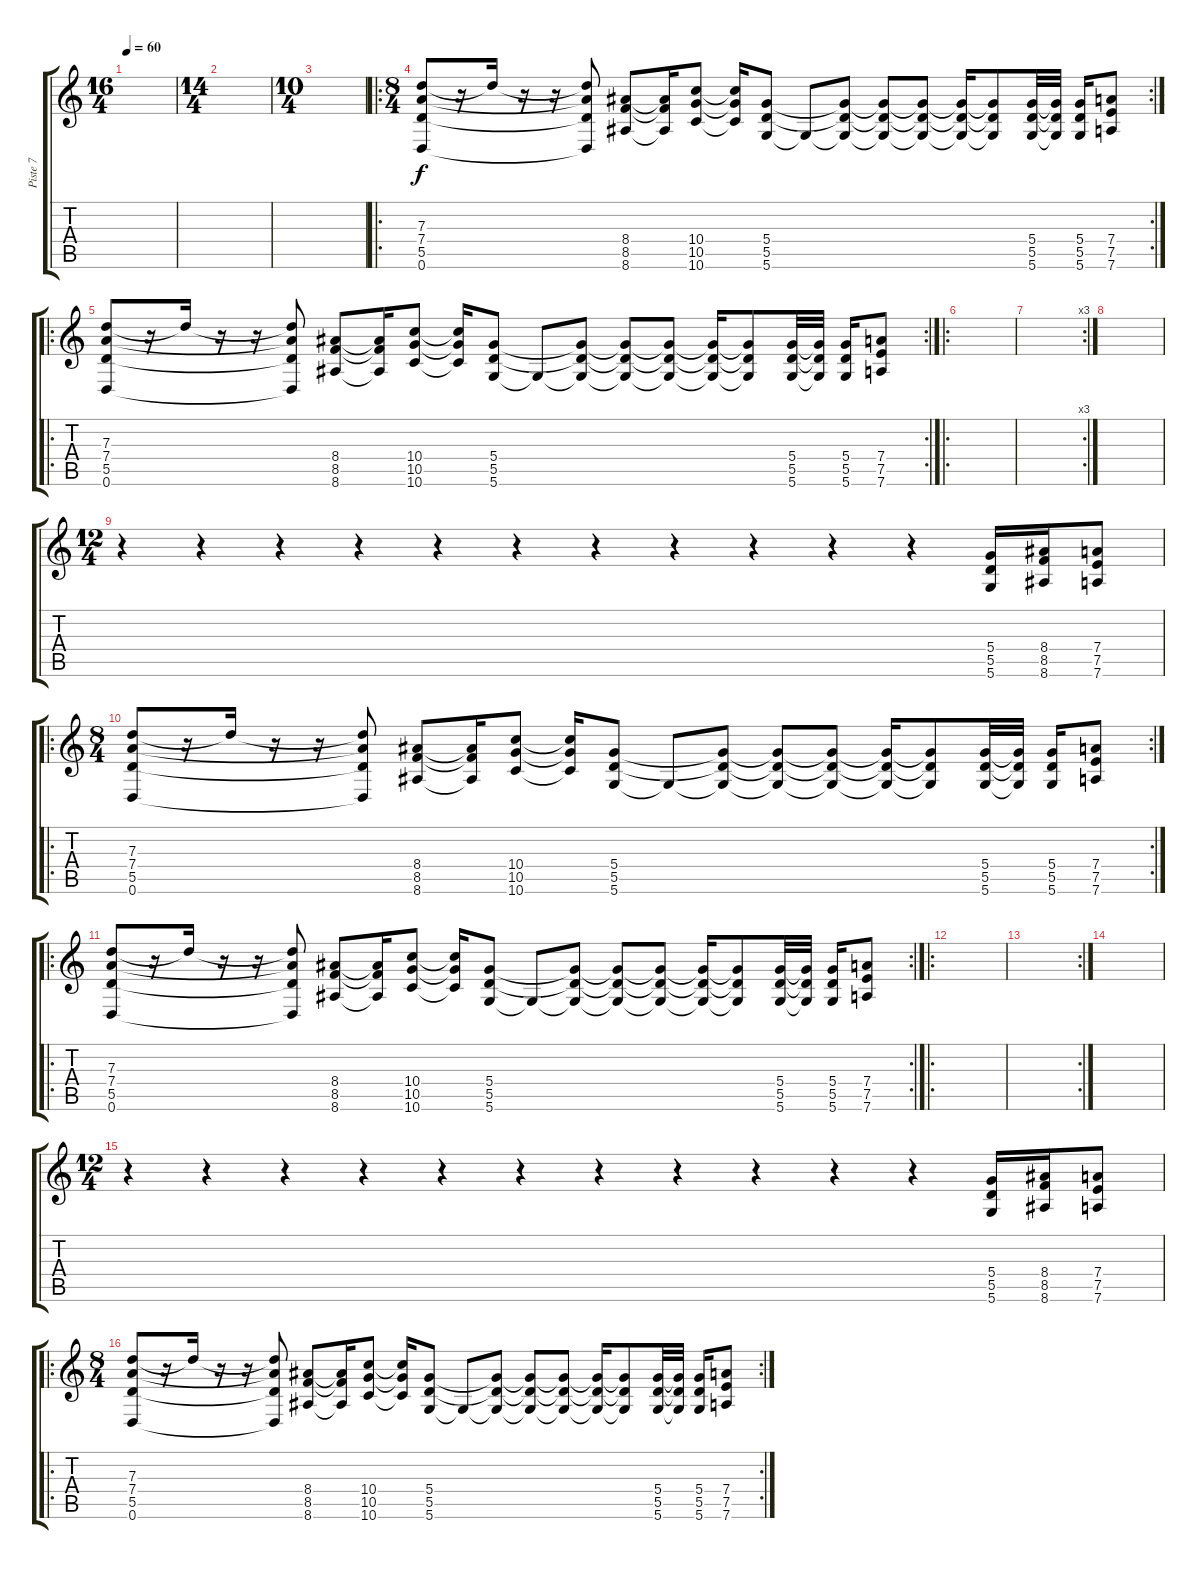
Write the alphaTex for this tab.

\track ("Piste 7" "Piste 7") {instrument distortionguitar}
\staff {score tabs}
\tuning (E4 B3 G3 D3 A2 D2) {hide}
\ts (16 4)
\tempo 60
\clef g2
\ks c
|
\ts (14 4)
|
\ts (10 4)
|
\ro
\rc 2
\ts (8 4)
(7.3 7.4 5.5 0.6).8 r.16 7.3{t}.16 r.16 r.16 (7.3{t} 7.4{t} 5.5{t} 0.6{t}).8 (8.4 8.5 8.6).8 (8.4{t} 8.5{t} 8.6{t}).16 (10.4 10.5 10.6).8 (10.4{t} 10.5{t} 10.6{t}).16 (5.4 5.5 5.6).8 5.6{t}.8 (5.4{t} 5.5{t} 5.6{t}).8 (5.4{t} 5.5{t} 5.6{t}).8 (5.4{t} 5.5{t} 5.6{t}).8 (5.4{t} 5.5{t} 5.6{t}).16 (5.4{t} 5.5{t} 5.6{t}).8 (5.4 5.5 5.6).32 (5.4{t} 5.5{t} 5.6{t}).32 (5.4 5.5 5.6).16 (7.4 7.5 7.6).8 |
\ro
\rc 2
(7.3 7.4 5.5 0.6).8 r.16 7.3{t}.16 r.16 r.16 (7.3{t} 7.4{t} 5.5{t} 0.6{t}).8 (8.4 8.5 8.6).8 (8.4{t} 8.5{t} 8.6{t}).16 (10.4 10.5 10.6).8 (10.4{t} 10.5{t} 10.6{t}).16 (5.4 5.5 5.6).8 5.6{t}.8 (5.4{t} 5.5{t} 5.6{t}).8 (5.4{t} 5.5{t} 5.6{t}).8 (5.4{t} 5.5{t} 5.6{t}).8 (5.4{t} 5.5{t} 5.6{t}).16 (5.4{t} 5.5{t} 5.6{t}).8 (5.4 5.5 5.6).32 (5.4{t} 5.5{t} 5.6{t}).32 (5.4 5.5 5.6).16 (7.4 7.5 7.6).8 |
\ro
|
\rc 3
|
|
\ts (12 4)
r.4 r.4 r.4 r.4 r.4 r.4 r.4 r.4 r.4 r.4 r.4 (5.4 5.5 5.6).16 (8.4 8.5 8.6).16 (7.4 7.5 7.6).8 |
\ro
\rc 2
\ts (8 4)
(7.3 7.4 5.5 0.6).8 r.16 7.3{t}.16 r.16 r.16 (7.3{t} 7.4{t} 5.5{t} 0.6{t}).8 (8.4 8.5 8.6).8 (8.4{t} 8.5{t} 8.6{t}).16 (10.4 10.5 10.6).8 (10.4{t} 10.5{t} 10.6{t}).16 (5.4 5.5 5.6).8 5.6{t}.8 (5.4{t} 5.5{t} 5.6{t}).8 (5.4{t} 5.5{t} 5.6{t}).8 (5.4{t} 5.5{t} 5.6{t}).8 (5.4{t} 5.5{t} 5.6{t}).16 (5.4{t} 5.5{t} 5.6{t}).8 (5.4 5.5 5.6).32 (5.4{t} 5.5{t} 5.6{t}).32 (5.4 5.5 5.6).16 (7.4 7.5 7.6).8 |
\ro
\rc 2
(7.3 7.4 5.5 0.6).8 r.16 7.3{t}.16 r.16 r.16 (7.3{t} 7.4{t} 5.5{t} 0.6{t}).8 (8.4 8.5 8.6).8 (8.4{t} 8.5{t} 8.6{t}).16 (10.4 10.5 10.6).8 (10.4{t} 10.5{t} 10.6{t}).16 (5.4 5.5 5.6).8 5.6{t}.8 (5.4{t} 5.5{t} 5.6{t}).8 (5.4{t} 5.5{t} 5.6{t}).8 (5.4{t} 5.5{t} 5.6{t}).8 (5.4{t} 5.5{t} 5.6{t}).16 (5.4{t} 5.5{t} 5.6{t}).8 (5.4 5.5 5.6).32 (5.4{t} 5.5{t} 5.6{t}).32 (5.4 5.5 5.6).16 (7.4 7.5 7.6).8 |
\ro
|
\rc 2
|
|
\ts (12 4)
r.4 r.4 r.4 r.4 r.4 r.4 r.4 r.4 r.4 r.4 r.4 (5.4 5.5 5.6).16 (8.4 8.5 8.6).16 (7.4 7.5 7.6).8 |
\ro
\rc 2
\ts (8 4)
(7.3 7.4 5.5 0.6).8 r.16 7.3{t}.16 r.16 r.16 (7.3{t} 7.4{t} 5.5{t} 0.6{t}).8 (8.4 8.5 8.6).8 (8.4{t} 8.5{t} 8.6{t}).16 (10.4 10.5 10.6).8 (10.4{t} 10.5{t} 10.6{t}).16 (5.4 5.5 5.6).8 5.6{t}.8 (5.4{t} 5.5{t} 5.6{t}).8 (5.4{t} 5.5{t} 5.6{t}).8 (5.4{t} 5.5{t} 5.6{t}).8 (5.4{t} 5.5{t} 5.6{t}).16 (5.4{t} 5.5{t} 5.6{t}).8 (5.4 5.5 5.6).32 (5.4{t} 5.5{t} 5.6{t}).32 (5.4 5.5 5.6).16 (7.4 7.5 7.6).8
